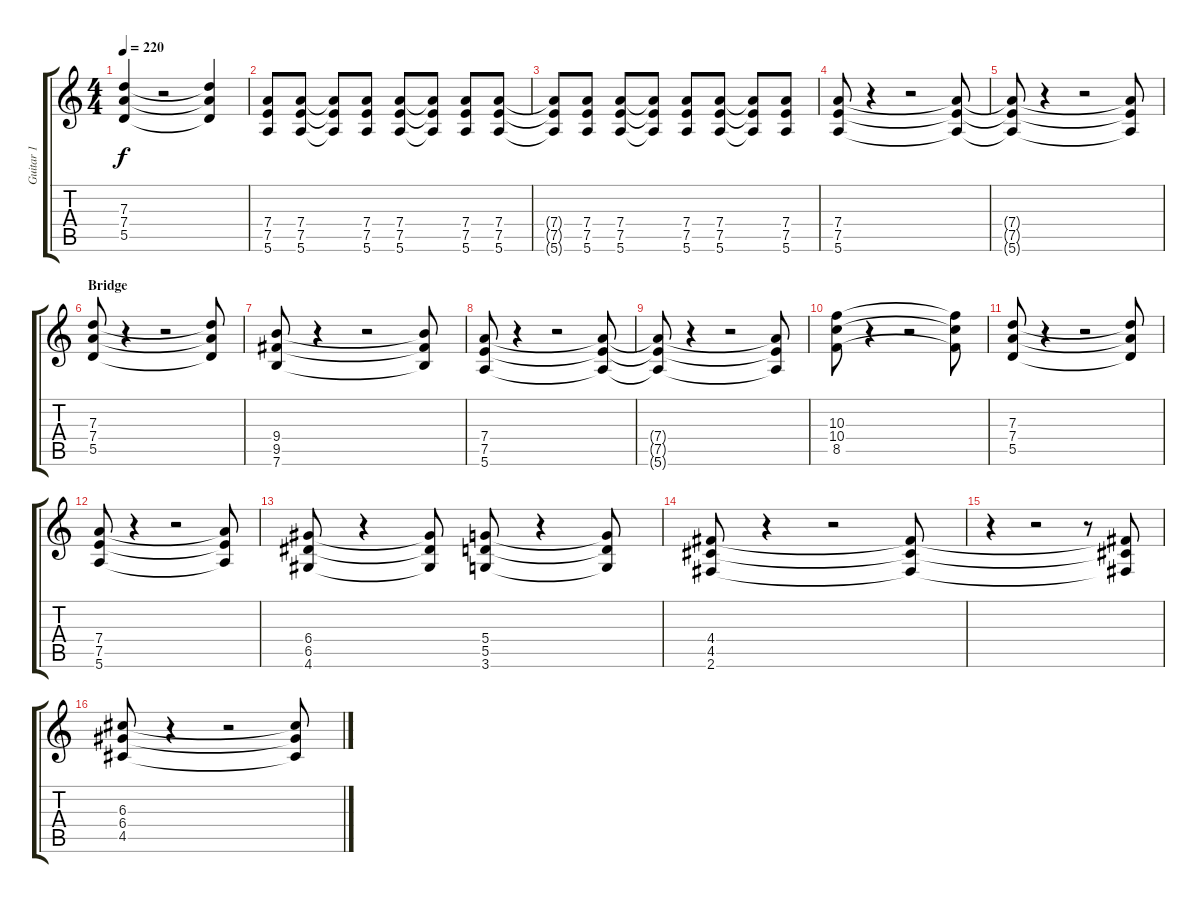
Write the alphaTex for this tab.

\track ("Guitar 1" "Guitar 1") {instrument distortionguitar}
\staff {score tabs}
\tuning (E4 B3 G3 D3 A2 E2) {hide}
\ts (4 4)
\tempo 220
\clef g2
\ks c
(7.3{t} 7.4{t} 5.5{t}).4{dy f} r.2 (7.3{t} 7.4{t} 5.5{t}).4 |
(7.4 7.5 5.6).8 (7.4 7.5 5.6).8 (7.4{t} 7.5{t} 5.6{t}).8 (7.4 7.5 5.6).8 (7.4 7.5 5.6).8 (7.4{t} 7.5{t} 5.6{t}).8 (7.4 7.5 5.6).8 (7.4 7.5 5.6).8 |
(7.4{t} 7.5{t} 5.6{t}).8 (7.4 7.5 5.6).8 (7.4 7.5 5.6).8 (7.4{t} 7.5{t} 5.6{t}).8 (7.4 7.5 5.6).8 (7.4 7.5 5.6).8 (7.4{t} 7.5{t} 5.6{t}).8 (7.4 7.5 5.6).8 |
(7.4 7.5 5.6).8 r.4 r.2 (7.4{t} 7.5{t} 5.6{t}).8 |
(7.4{t} 7.5{t} 5.6{t}).8 r.4 r.2 (7.4{t} 7.5{t} 5.6{t}).8 |
\section ("" "Bridge")
(7.3 7.4 5.5).8 r.4 r.2 (7.3{t} 7.4{t} 5.5{t}).8 |
(9.4 9.5 7.6).8 r.4 r.2 (9.4{t} 9.5{t} 7.6{t}).8 |
(7.4 7.5 5.6).8 r.4 r.2 (7.4{t} 7.5{t} 5.6{t}).8 |
(7.4{t} 7.5{t} 5.6{t}).8 r.4 r.2 (7.4{t} 7.5{t} 5.6{t}).8 |
(10.3 10.4 8.5).8 r.4 r.2 (10.3{t} 10.4{t} 8.5{t}).8 |
(7.3 7.4 5.5).8 r.4 r.2 (7.3{t} 7.4{t} 5.5{t}).8 |
(7.4 7.5 5.6).8 r.4 r.2 (7.4{t} 7.5{t} 5.6{t}).8 |
(6.4 6.5 4.6).8 r.4 (6.4{t} 6.5{t} 4.6{t}).8 (5.4 5.5 3.6).8 r.4 (5.4{t} 5.5{t} 3.6{t}).8 |
(4.4 4.5 2.6).8 r.4 r.2 (4.4{t} 4.5{t} 2.6{t}).8 |
r.4 r.2 r.8 (4.4{t} 4.5{t} 2.6{t}).8 |
(6.3 6.4 4.5).8 r.4 r.2 (6.3{t} 6.4{t} 4.5{t}).8
